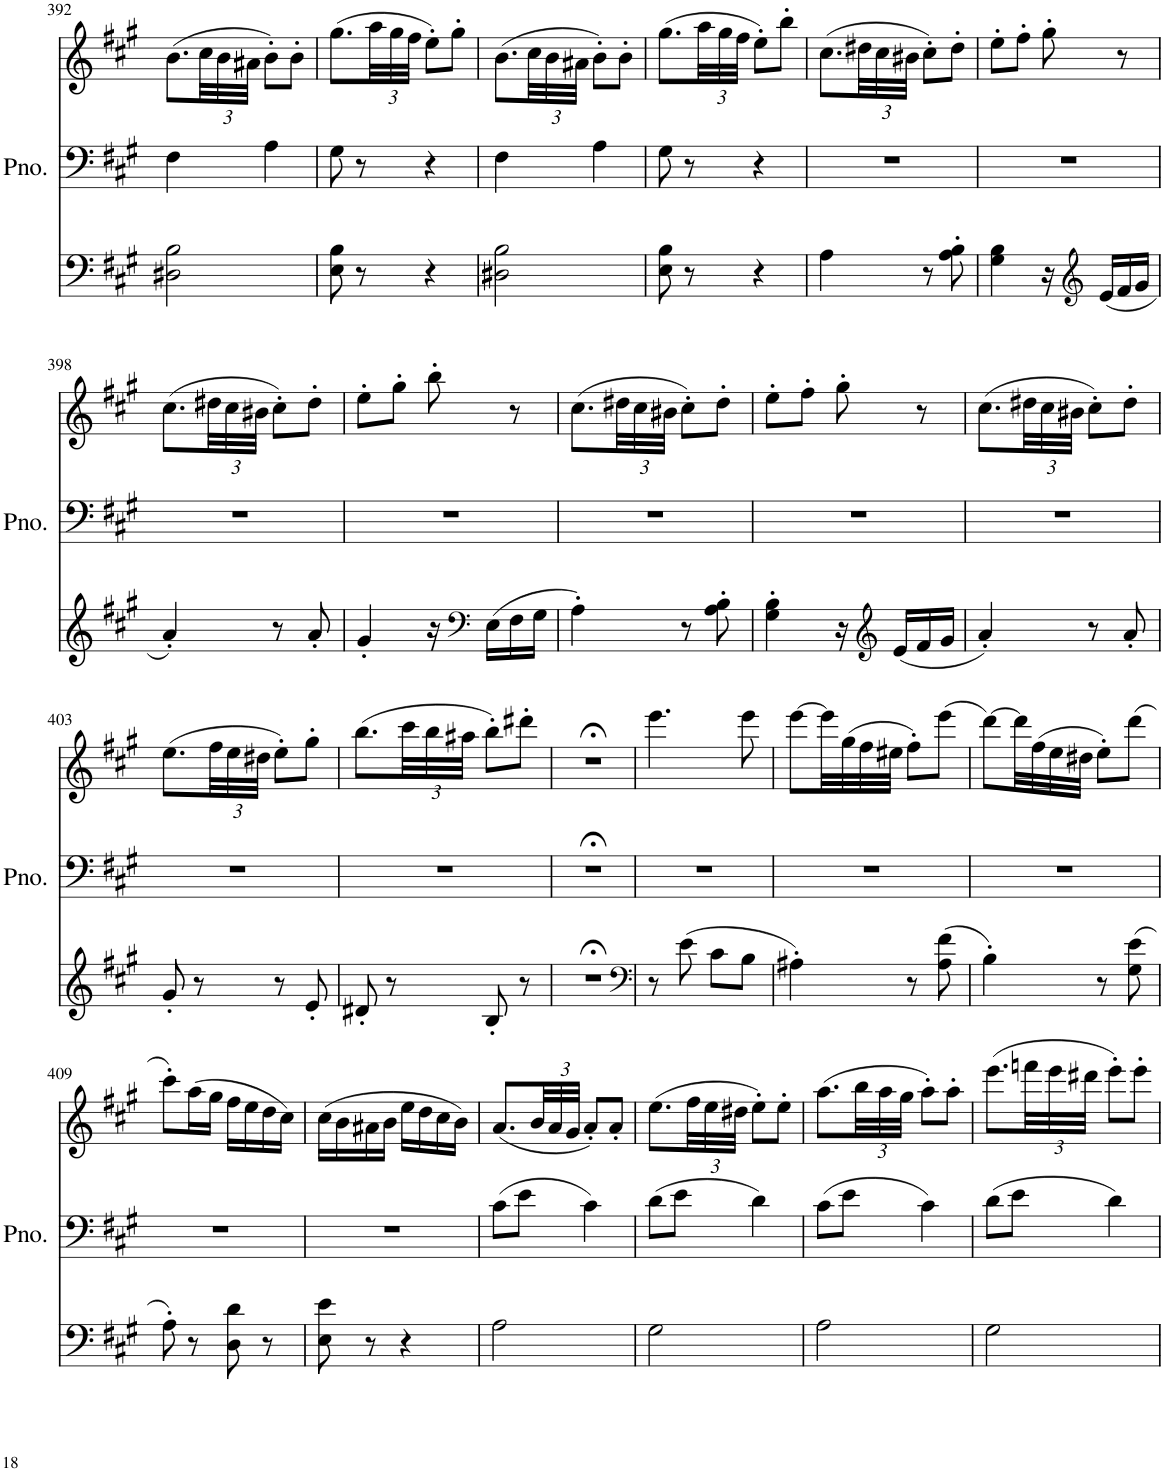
**kern	**kern	**kern
*part1	*part1	*part1
*staff3	*staff2	*staff1
*I"Piano	*	*
*I'Pno.	*	*
!!LO:PB:g=z
*clefF4	*clefF4	*clefG2
*k[f#c#g#]	*k[f#c#g#]	*k[f#c#g#]
*M2/4	*M2/4	*M2/4
=392	=392	=392
2D#X\ 2B\	4F#\	(8.b\L
*	*	*Xbrackettup
.	.	48cc#\LL
.	.	48b\
.	.	48a#X\JJJ
.	4A\	8b'\L)
.	.	8b'\J
=393	=393	=393
8E\ 8B\	8G#\	(8.gg#\L
8r	8r	.
.	.	48aa\LL
.	.	48gg#\
.	.	48ff#\JJJ
4r	4r	8ee'\L)
.	.	8gg#'\J
=394	=394	=394
2D#X\ 2B\	4F#\	(8.b\L
.	.	48cc#\LL
.	.	48b\
.	.	48a#X\JJJ
.	4A\	8b'\L)
.	.	8b'\J
=395	=395	=395
8E\ 8B\	8G#\	(8.gg#\L
8r	8r	.
.	.	48aa\LL
.	.	48gg#\
.	.	48ff#\JJJ
4r	4r	8ee'\L)
.	.	8bb'\J
=396	=396	=396
4A\	2r	(8.cc#\L
.	.	48dd#X\LL
.	.	48cc#\
.	.	48b#X\JJJ
8r	.	8cc#'\L)
8A\' 8B\'	.	8dd#'\J
=397	=397	=397
4G#\ 4B\	2r	8ee'\L
.	.	8ff#'\J
16r	.	8gg#'\
*clefG2	*	*
16e/LL	.	.
16f#/	.	8r
16g#/JJ	.	.
!!LO:LB:g=z
=398	=398	=398
4a'/	2r	(8.cc#\L
.	.	48dd#X\LL
.	.	48cc#\
.	.	48b#X\JJJ
8r	.	8cc#'\L)
8a'/	.	8dd#'\J
=399	=399	=399
4g#'/	2r	8ee'\L
.	.	8gg#'\J
16r	.	8bb'\
*clefF4	*	*
16E\LL	.	.
16F#\	.	8r
16G#\JJ	.	.
=400	=400	=400
4A'\	2r	(8.cc#\L
.	.	48dd#X\LL
.	.	48cc#\
.	.	48b#X\JJJ
8r	.	8cc#'\L)
8A\' 8B\'	.	8dd#'\J
=401	=401	=401
4G#\' 4B\'	2r	8ee'\L
.	.	8ff#'\J
16r	.	8gg#'\
*clefG2	*	*
16e/LL	.	.
16f#/	.	8r
16g#/JJ	.	.
=402	=402	=402
4a'/	2r	(8.cc#\L
.	.	48dd#X\LL
.	.	48cc#\
.	.	48b#X\JJJ
8r	.	8cc#'\L)
8a'/	.	8dd#'\J
!!LO:LB:g=z
=403	=403	=403
8g#'/	2r	(8.ee\L
8r	.	.
.	.	48ff#\LL
.	.	48ee\
.	.	48dd#X\JJJ
8r	.	8ee'\L)
8e'/	.	8gg#'\J
=404	=404	=404
8d#X'/	2r	(8.bb\L
8r	.	.
.	.	48ccc#\LL
.	.	48bb\
.	.	48aa#X\JJJ
8B'/	.	8bb'\L)
8r	.	8ddd#X'\J
=405	=405	=405
2r;<	2r;<	2r;<
=406	=406	=406
*clefF4	*	*
8r	2r	4.eee\
8e\	.	.
8c#\L	.	.
8B\J	.	8eee\
=407	=407	=407
4A#X'\	2r	[8eee\L
.	.	32eee\LL]
.	.	(32gg#\
.	.	32ff#\
.	.	32ee#X\JJJ
8r	.	8ff#'\L)
8A#\ 8f#\	.	(8eee\J
=408	=408	=408
4B'\	2r	[8ddd\L)
.	.	32ddd\LL]
.	.	(32ff#\
.	.	32ee\
.	.	32dd#X\JJJ
8r	.	8ee'\L)
8G#\ 8e\	.	(8ddd\J
!!LO:LB:g=z
=409	=409	=409
8A'\	2r	8ccc#'\L)
8r	.	(16aa\L
.	.	16gg#\JJ
8D\ 8d\	.	16ff#\LL
.	.	16ee\
8r	.	16dd\
.	.	16cc#\JJ)
=410	=410	=410
8E\ 8e\	2r	(16cc#\LL
.	.	16b\
8r	.	16a#X\
.	.	16b\JJ
4r	.	16ee\LL
.	.	16dd\
.	.	16cc#\
.	.	16b\JJ)
=411	=411	=411
2A\	8c#\L	(8.a/L
.	8e\J	.
.	.	48b/LL
.	.	48a/
.	.	48g#/JJJ
.	4c#\	8a'/L)
.	.	8a'/J
=412	=412	=412
2G#\	8d\L	(8.ee\L
.	8e\J	.
.	.	48ff#\LL
.	.	48ee\
.	.	48dd#X\JJJ
.	4d\	8ee'\L)
.	.	8ee'\J
=413	=413	=413
2A\	8c#\L	(8.aa\L
.	8e\J	.
.	.	48bb\LL
.	.	48aa\
.	.	48gg#\JJJ
.	4c#\	8aa'\L)
.	.	8aa'\J
=414	=414	=414
2G#\	8d\L	(8.eee\L
.	8e\J	.
.	.	48fffn\LL
.	.	48eee\
.	.	48ddd#X\JJJ
.	4d\	8eee'\L)
.	.	8eee'\J
=	=	=
*-	*-	*-
